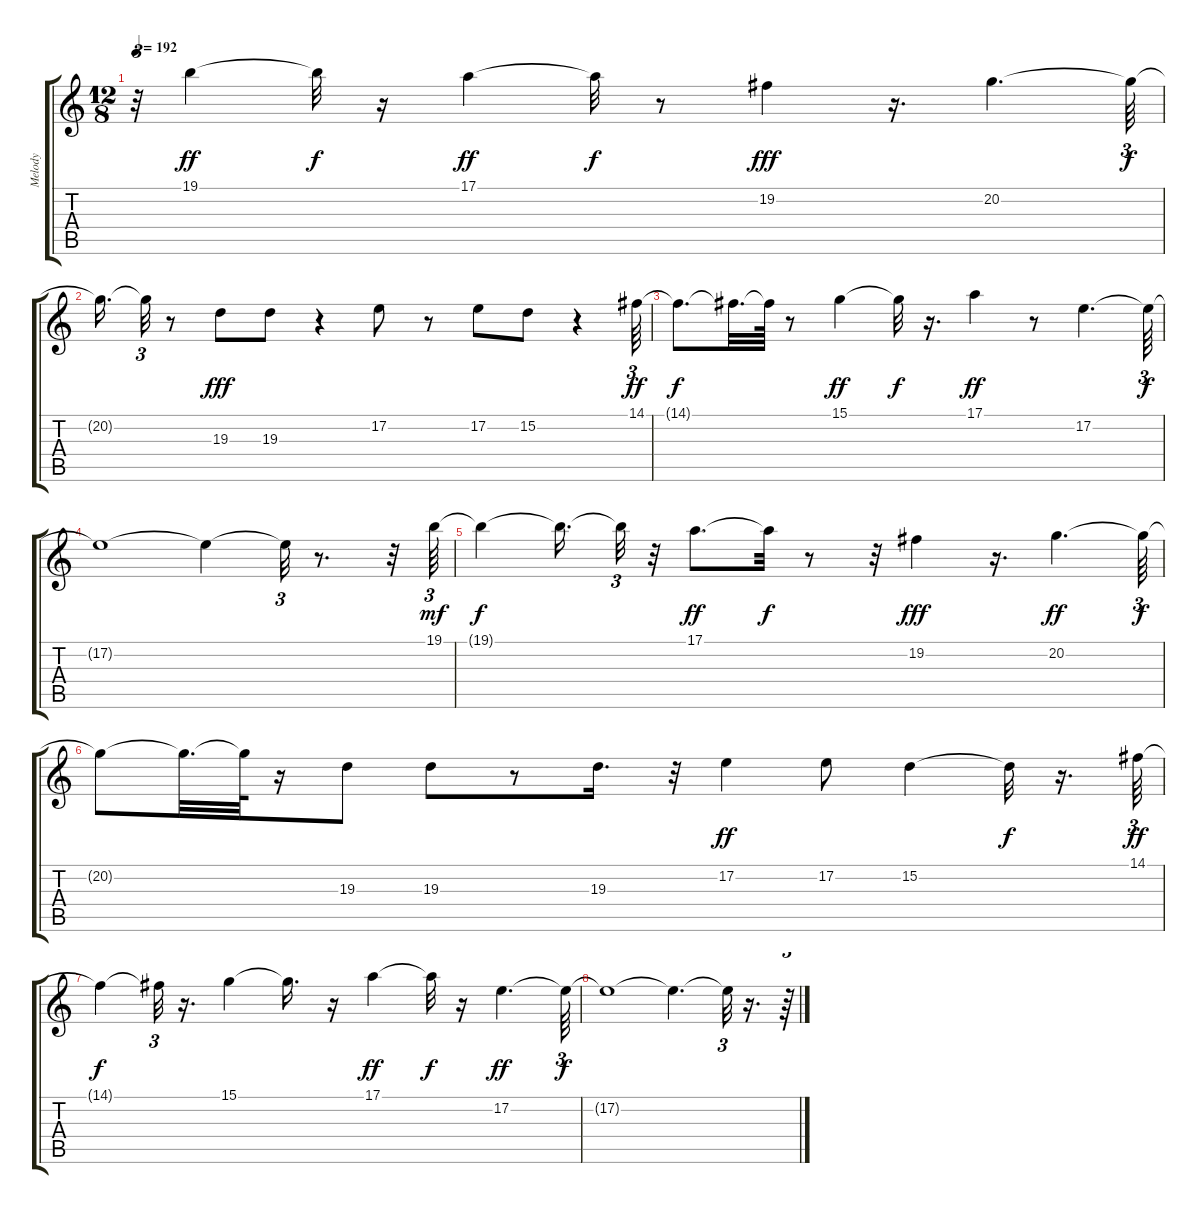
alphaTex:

\track ("Melody" "Melody") {instrument voiceoohs}
\staff {score tabs}
\tuning (E4 B3 G3 D3 A2 E2) {hide}
\ts (12 8)
\tempo 192
\clef g2
\ks c
r.32{tu (3 2) dy f} 19.1.4{dy ff} 19.1{t}.32{dy f} r.16 17.1.4{dy ff} 17.1{t}.32{dy f} r.8 19.2.4{dy fff} r.16{d} 20.2.4{d} 20.2{t}.64{tu (3 2) dy f} |
20.2{t}.16{d} 20.2{t}.32{tu (3 2)} r.8 19.3.8{dy fff} 19.3.8 r.4 17.2.8 r.8 17.2.8 15.2.8 r.4 14.1.64{tu (3 2) dy ff} |
14.1{t}.8{d dy f} 14.1{t}.32{d} 14.1{t}.64 r.8 15.1.4{dy ff} 15.1{t}.32{dy f} r.16{d} 17.1.4{dy ff} r.8 17.2.4{d} 17.2{t}.64{tu (3 2) dy f} |
17.2{t}.1 17.2{t}.4 17.2{t}.32{tu (3 2)} r.8{d} r.32 19.1.64{tu (3 2) dy mf} |
19.1{t}.4{dy f} 19.1{t}.16{d} 19.1{t}.32{tu (3 2)} r.32 17.1.8{d dy ff} 17.1{t}.32{dy f} r.8 r.32 19.2.4{dy fff} r.16{d} 20.2.4{d dy ff} 20.2{t}.64{tu (3 2) dy f} |
20.2{t}.8 20.2{t}.32{d} 20.2{t}.64 r.16 19.3.8 19.3.8 r.8 19.3.16{d} r.32 17.2.4{dy ff} 17.2.8 15.2.4 15.2{t}.32{dy f} r.16{d} 14.1.64{tu (3 2) dy ff} |
14.1{t}.4{dy f} 14.1{t}.32{tu (3 2)} r.16{d} 15.1.4 15.1{t}.16{d} r.16 17.1.4{dy ff} 17.1{t}.32{dy f} r.16 17.2.4{d dy ff} 17.2{t}.64{tu (3 2) dy f} |
17.2{t}.1 17.2{t}.4{d} 17.2{t}.32{tu (3 2)} r.16{d} r.64{tu (3 2)}
